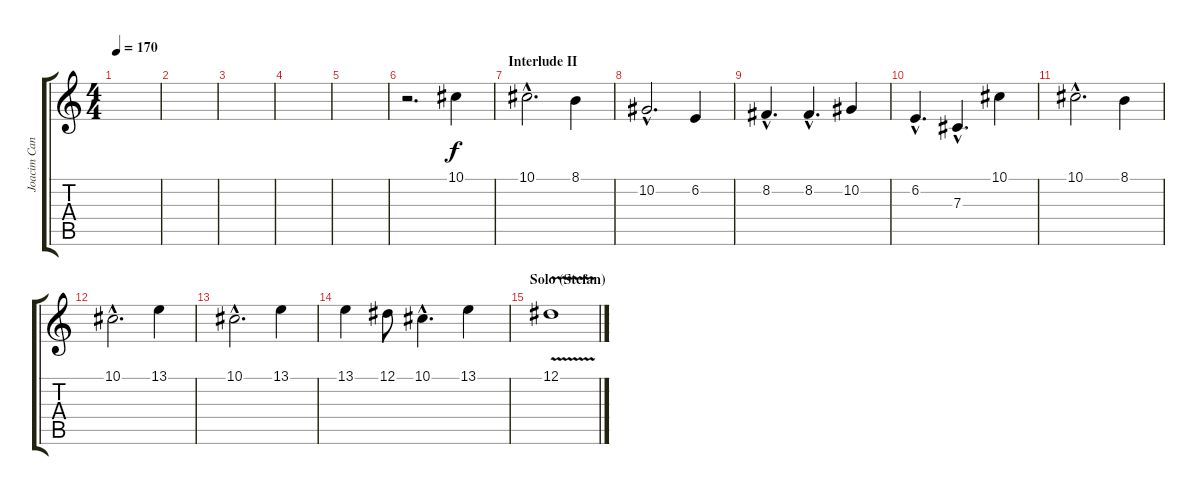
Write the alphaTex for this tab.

\track ("Joacim Cans" "Joacim Can") {instrument lead1square}
\staff {score tabs}
\tuning (Eb4 Bb3 Gb3 Db3 Ab2 Eb2) {hide}
\ts (4 4)
\tempo 170
\clef g2
\ks c
|
|
|
|
|
r.2{d} 10.1.4 |
\section ("" "Interlude II")
10.1{hac}.2{d} 8.1.4 |
10.2{hac}.2{d} 6.2.4 |
8.2{hac}.4{d} 8.2{hac}.4{d} 10.2.4 |
6.2{hac}.4{d} 7.3{hac}.4{d} 10.1.4 |
10.1{hac}.2{d} 8.1.4 |
10.1{hac}.2{d} 13.1.4 |
10.1{hac}.2{d} 13.1.4 |
13.1.4 12.1.8 10.1{hac}.4{d} 13.1.4 |
\section ("" "Solo (Stefan)")
12.1{v}.1
